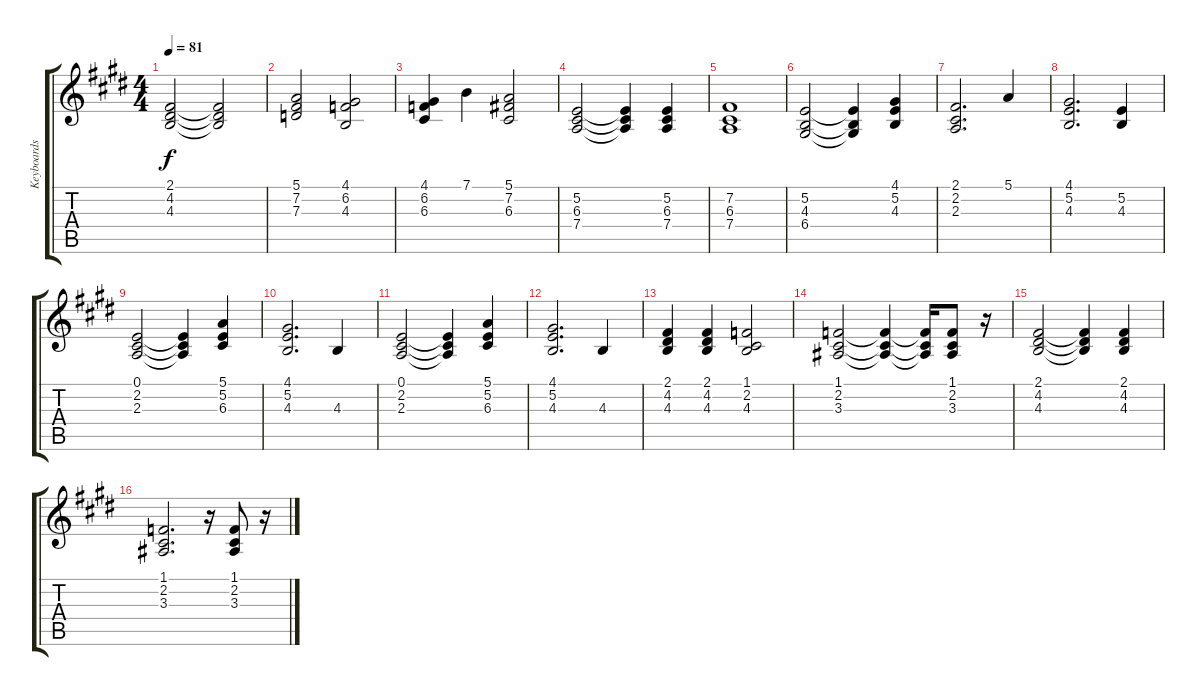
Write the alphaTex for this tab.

\track ("Keyboards" "Keyboards") {instrument electricpiano2}
\staff {score tabs}
\tuning (E4 B3 G3 D3 A2 E2) {hide}
\ts (4 4)
\tempo 81
\clef g2
\ks c#minor
(2.1 4.2 4.3).2{dy f} (2.1{t} 4.2{t} 4.3{t}).2 |
(5.1 7.2 7.3).2 (4.1 6.2 4.3).2 |
(4.1 6.2 6.3).4 7.1.4 (5.1 7.2 6.3).2 |
\ks e
(5.2 6.3 7.4).2 (5.2{t} 6.3{t} 7.4{t}).4 (5.2 6.3 7.4).4 |
\ks c#minor
(7.2 6.3 7.4).1 |
(5.2 4.3 6.4).2 (5.2{t} 4.3{t} 6.4{t}).4 (4.1 5.2 4.3).4 |
(2.1 2.2 2.3).2{d} 5.1.4 |
\ks e
(4.1 5.2 4.3).2{d} (5.2 4.3).4 |
\ks c#minor
(0.1 2.2 2.3).2 (0.1{t} 2.2{t} 2.3{t}).4 (5.1 5.2 6.3).4 |
(4.1 5.2 4.3).2{d} 4.3.4 |
(0.1 2.2 2.3).2 (0.1{t} 2.2{t} 2.3{t}).4 (5.1 5.2 6.3).4 |
\ks e
(4.1 5.2 4.3).2{d} 4.3.4 |
\ks c#minor
(2.1 4.2 4.3).4 (2.1 4.2 4.3).4 (1.1 2.2 4.3).2 |
(1.1 2.2 3.3).2 (1.1{t} 2.2{t} 3.3{t}).4 (1.1{t} 2.2{t} 3.3{t}).16 (1.1 2.2 3.3).8 r.16 |
(2.1 4.2 4.3).2 (2.1{t} 4.2{t} 4.3{t}).4 (2.1 4.2 4.3).4 |
\ks e
(1.1 2.2 3.3).2{d} r.16 (1.1 2.2 3.3).8 r.16
